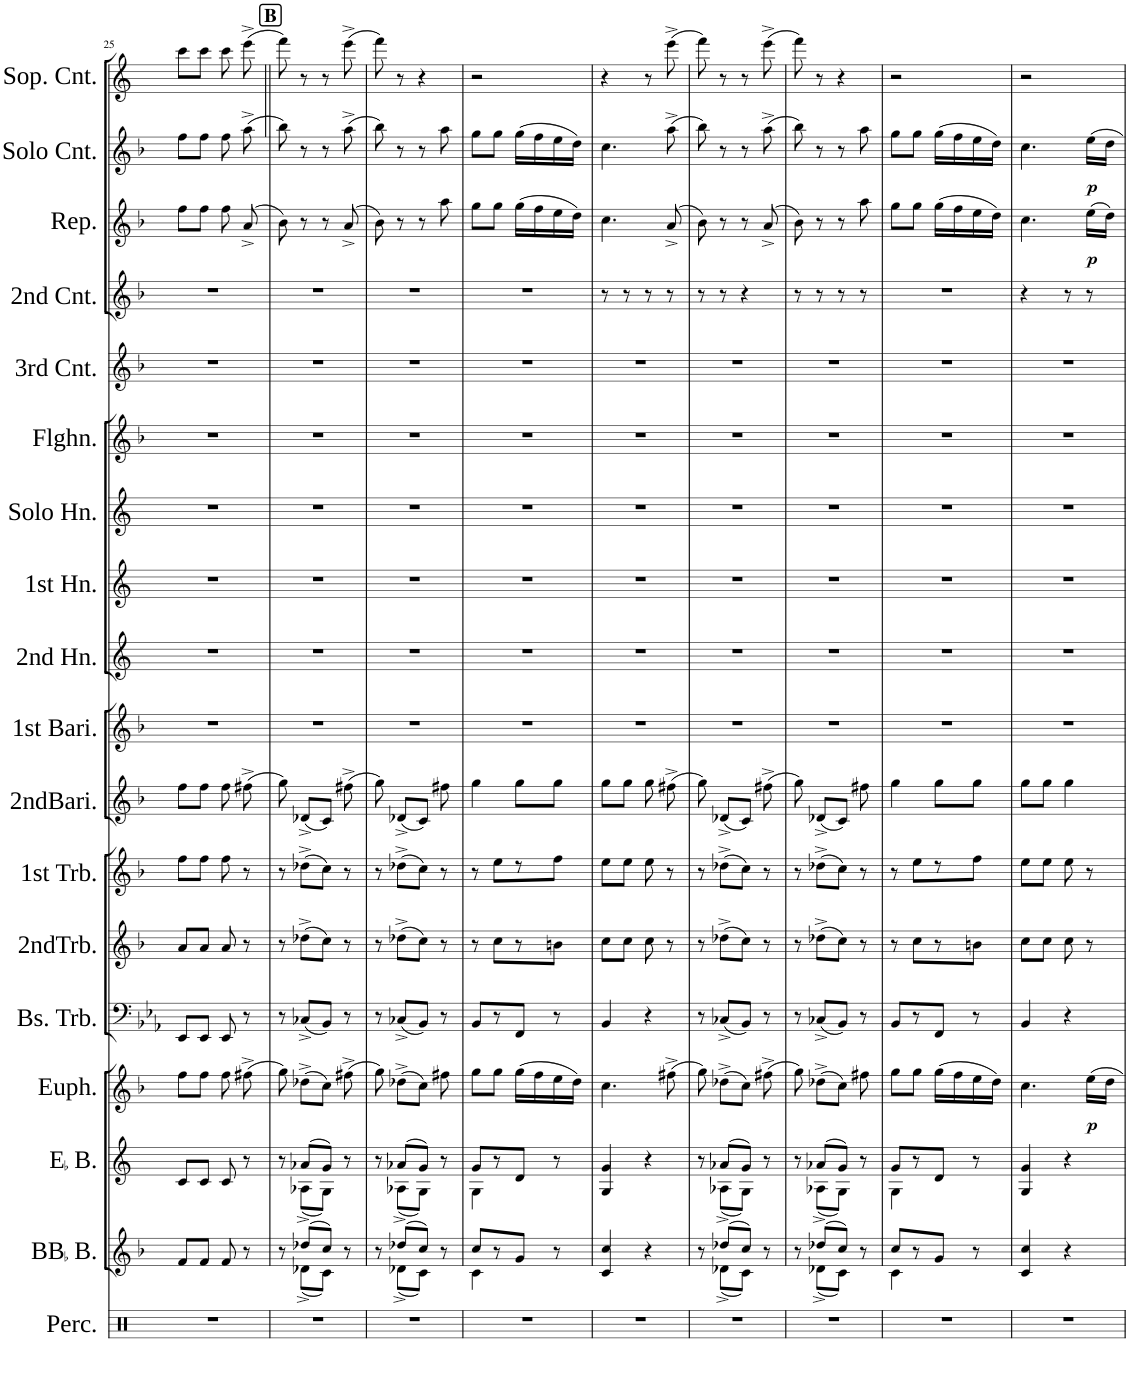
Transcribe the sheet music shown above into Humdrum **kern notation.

**kern	**kern	**kern	**kern	**dynam	**kern	**kern	**kern	**kern	**kern	**kern	**kern	**kern	**kern	**kern	**kern	**kern	**dynam	**kern	**dynam	**kern
*part18	*part17	*part16	*part15	*part15	*part14	*part13	*part12	*part11	*part10	*part9	*part8	*part7	*part6	*part5	*part4	*part3	*part3	*part2	*part2	*part1
*staff18	*staff17	*staff16	*staff15	*staff15	*staff14	*staff13	*staff12	*staff11	*staff10	*staff9	*staff8	*staff7	*staff6	*staff5	*staff4	*staff3	*staff3	*staff2	*staff2	*staff1
*I"Percussion	*I"BBaccidentalFlat Bass	*I"EaccidentalFlat Bass	*I"Euphonium	*	*I"Bass Trombone	*I"2nd Trombone	*I"1st Trombone	*I"2nd Baritone	*I"1st Baritone	*I"2nd Horn	*I"1st Horn	*I"Solo Horn	*I"Flugel Horn	*I"3rd Cornet	*I"2nd Cornet	*I"Repiano	*	*I"Solo Cornet	*	*I"Soprano Cornet
*I'Perc.	*I'BBaccidentalFlat B.	*I'EaccidentalFlat B.	*I'Euph.	*	*I'Bs. Trb.	*I'2ndTrb.	*I'1st Trb.	*I'2ndBari.	*I'1st Bari.	*I'2nd Hn.	*I'1st Hn.	*I'Solo Hn.	*I'Flghn.	*I'3rd Cnt.	*I'2nd Cnt.	*I'Rep.	*	*I'Solo Cnt.	*	*I'Sop. Cnt.
!!LO:PB:g=z
*clefX	*clefG2	*clefG2	*clefG2	*	*clefF4	*clefG2	*clefG2	*clefG2	*clefG2	*clefG2	*clefG2	*clefG2	*clefG2	*clefG2	*clefG2	*clefG2	*	*clefG2	*	*clefG2
*	*Trd15c26	*Trd12c21	*Trd8c14	*	*	*Trd8c14	*Trd8c14	*Trd8c14	*Trd8c14	*Trd5c9	*Trd5c9	*Trd5c9	*Trd1c2	*Trd1c2	*Trd1c2	*Trd1c2	*	*Trd1c2	*	*Trd-2c-3
*k[]	*k[b-]	*k[]	*k[b-]	*	*k[b-e-a-]	*k[b-]	*k[b-]	*k[b-]	*k[b-]	*k[]	*k[]	*k[]	*k[b-]	*k[b-]	*k[b-]	*k[b-]	*	*k[b-]	*	*k[]
*M2/4	*M2/4	*M2/4	*M2/4	*	*M2/4	*M2/4	*M2/4	*M2/4	*M2/4	*M2/4	*M2/4	*M2/4	*M2/4	*M2/4	*M2/4	*M2/4	*	*M2/4	*	*M2/4
=25	=25	=25	=25	=25	=25	=25	=25	=25	=25	=25	=25	=25	=25	=25	=25	=25	=25	=25	=25	=25
2r	8f/L	8c/L	8ff\L	.	8EE-/L	8a/L	8ff\L	8ff\L	2r	2r	2r	2r	2r	2r	2r	8ff\L	.	8ff\L	.	8ccc\L
.	8f/J	8c/J	8ff\J	.	8EE-/J	8a/J	8ff\J	8ff\J	.	.	.	.	.	.	.	8ff\J	.	8ff\J	.	8ccc\J
.	8f/	8c/	8ff\	.	8EE-/	8a/	8ff\	8ff\	.	.	.	.	.	.	.	8ff\	.	8ff\	.	8ccc\
.	8r	8r	(8ff#X^\	.	8r	8r	8r	(8ff#X^\	.	.	.	.	.	.	.	(8a^/	.	(8aa^\	.	(8eee^\
!!LO:REH:place=s1:a:B:cj:fs=14:t=B
=26||	=26||	=26||	=26||	=26||	=26||	=26||	=26||	=26||	=26||	=26||	=26||	=26||	=26||	=26||	=26||	=26||	=26||	=26||	=26||	=26||
*	*^	*^	*	*	*^	*^	*^	*	*	*	*	*	*	*	*	*	*	*	*	*
2r	8r	8ryy	8r	8ryy	8gg\)	.	8r	4.ryy	8r	4.ryy	8r	4.ryy	8gg\)	2r	2r	2r	2r	2r	2r	2r	8b-\)	.	8bb-\)	.	8fff\)
.	(8dd-X/L	(8d-X^\L	(8a-X/L	(8A-X^\L	(8dd-X^\L	.	(8C-X^/L	.	(8dd-X^\L	.	(8dd-X^\L	.	(8d-X^/L	.	.	.	.	.	.	.	8r	.	8r	.	8r
.	8cc/J)	8c\J)	8g/J)	8G\J)	8cc\J)	.	8BB-/J)	.	8cc\J)	.	8cc\J)	.	8c/J)	.	.	.	.	.	.	.	8r	.	8r	.	8r
.	8r	8ryy	8r	8ryy	(8ff#X^\	.	8r	8ryy	8r	8ryy	8r	8ryy	(8ff#X^\	.	.	.	.	.	.	.	(8a^/	.	(8aa^\	.	(8eee^\
=27	=27	=27	=27	=27	=27	=27	=27	=27	=27	=27	=27	=27	=27	=27	=27	=27	=27	=27	=27	=27	=27	=27	=27	=27	=27
2r	8r	8ryy	8r	8ryy	8gg\)	.	8r	4.ryy	8r	4.ryy	8r	4.ryy	8gg\)	2r	2r	2r	2r	2r	2r	2r	8b-\)	.	8bb-\)	.	8fff\)
.	(8dd-X/L	(8d-X^\L	(8a-X/L	(8A-X^\L	(8dd-X^\L	.	(8C-X^/L	.	(8dd-X^\L	.	(8dd-X^\L	.	(8d-X^/L	.	.	.	.	.	.	.	8r	.	8r	.	8r
.	8cc/J)	8c\J)	8g/J)	8G\J)	8cc\J)	.	8BB-/J)	.	8cc\J)	.	8cc\J)	.	8c/J)	.	.	.	.	.	.	.	8r	.	8r	.	4r
.	8r	8ryy	8r	8ryy	8ff#X\	.	8r	8ryy	8r	8ryy	8r	8ryy	8ff#X\	.	.	.	.	.	.	.	8aa\	.	8aa\	.	.
*	*	*	*	*	*	*	*	*	*v	*v	*	*	*	*	*	*	*	*	*	*	*	*	*	*	*
*	*	*	*	*	*	*	*	*	*	*v	*v	*	*	*	*	*	*	*	*	*	*	*	*	*
=28	=28	=28	=28	=28	=28	=28	=28	=28	=28	=28	=28	=28	=28	=28	=28	=28	=28	=28	=28	=28	=28	=28	=28
2r	8cc/L	8c\L	8g/L	8G\L	8gg\L	.	8BB-/L	8ryy	8r	8r	4gg\	2r	2r	2r	2r	2r	2r	2r	8gg\L	.	8gg\L	.	2r
.	8r	8ryy	8r	8ryy	8gg\J	.	8r	8ryy	8cc\L	8ee\L	.	.	.	.	.	.	.	.	8gg\J	.	8gg\J	.	.
.	8g/J	8ryy	8d/J	8ryy	(16gg\LL	.	8FF/J	8ryy	8r	8r	8gg\L	.	.	.	.	.	.	.	(16gg\LL	.	(16gg\LL	.	.
.	.	.	.	.	16ff\	.	.	.	.	.	.	.	.	.	.	.	.	.	16ff\	.	16ff\	.	.
.	8r	8ryy	8r	8ryy	16ee\	.	8r	8ryy	8bn\J	8ff\J	8gg\J	.	.	.	.	.	.	.	16ee\	.	16ee\	.	.
.	.	.	.	.	16dd\JJ)	.	.	.	.	.	.	.	.	.	.	.	.	.	16dd\JJ)	.	16dd\JJ)	.	.
=29	=29	=29	=29	=29	=29	=29	=29	=29	=29	=29	=29	=29	=29	=29	=29	=29	=29	=29	=29	=29	=29	=29	=29
2r	4cc/	4c/	4g/	4G/	4.cc\	.	4BB-/	4ryy	8cc\L	8ee\L	8gg\L	2r	2r	2r	2r	2r	2r	8r	4.cc\	.	4.cc\	.	4r
.	.	.	.	.	.	.	.	.	8cc\J	8ee\J	8gg\J	.	.	.	.	.	.	8r	.	.	.	.	.
.	4r	4ryy	4r	4ryy	.	.	4r	4ryy	8cc\	8ee\	8gg\	.	.	.	.	.	.	8r	.	.	.	.	8r
.	.	.	.	.	(8ff#X^\	.	.	.	8r	8r	(8ff#X^\	.	.	.	.	.	.	8r	(8a^/	.	(8aa^\	.	(8eee^\
=30	=30	=30	=30	=30	=30	=30	=30	=30	=30	=30	=30	=30	=30	=30	=30	=30	=30	=30	=30	=30	=30	=30	=30
*	*	*	*	*	*	*	*	*	*^	*^	*	*	*	*	*	*	*	*	*	*	*	*	*
2r	8r	8ryy	8r	8ryy	8gg\)	.	8r	4.ryy	8r	4.ryy	8r	4.ryy	8gg\)	2r	2r	2r	2r	2r	2r	8r	8b-\)	.	8bb-\)	.	8fff\)
.	(8dd-X/L	(8d-X^\L	(8a-X/L	(8A-X^\L	(8dd-X^\L	.	(8C-X^/L	.	(8dd-X^\L	.	(8dd-X^\L	.	(8d-X^/L	.	.	.	.	.	.	8r	8r	.	8r	.	8r
.	8cc/J)	8c\J)	8g/J)	8G\J)	8cc\J)	.	8BB-/J)	.	8cc\J)	.	8cc\J)	.	8c/J)	.	.	.	.	.	.	4r	8r	.	8r	.	8r
.	8r	8ryy	8r	8ryy	(8ff#X^\	.	8r	8ryy	8r	8ryy	8r	8ryy	(8ff#X^\	.	.	.	.	.	.	.	(8a^/	.	(8aa^\	.	(8eee^\
=31	=31	=31	=31	=31	=31	=31	=31	=31	=31	=31	=31	=31	=31	=31	=31	=31	=31	=31	=31	=31	=31	=31	=31	=31	=31
2r	8r	8ryy	8r	8ryy	8gg\)	.	8r	4.ryy	8r	4.ryy	8r	4.ryy	8gg\)	2r	2r	2r	2r	2r	2r	8r	8b-\)	.	8bb-\)	.	8fff\)
.	(8dd-X/L	(8d-X^\L	(8a-X/L	(8A-X^\L	(8dd-X^\L	.	(8C-X^/L	.	(8dd-X^\L	.	(8dd-X^\L	.	(8d-X^/L	.	.	.	.	.	.	8r	8r	.	8r	.	8r
.	8cc/J)	8c\J)	8g/J)	8G\J)	8cc\J)	.	8BB-/J)	.	8cc\J)	.	8cc\J)	.	8c/J)	.	.	.	.	.	.	8r	8r	.	8r	.	4r
.	8r	8ryy	8r	8ryy	8ff#X\	.	8r	8ryy	8r	8ryy	8r	8ryy	8ff#X\	.	.	.	.	.	.	8r	8aa\	.	8aa\	.	.
*	*	*	*	*	*	*	*	*	*v	*v	*	*	*	*	*	*	*	*	*	*	*	*	*	*	*
*	*	*	*	*	*	*	*	*	*	*v	*v	*	*	*	*	*	*	*	*	*	*	*	*	*
=32	=32	=32	=32	=32	=32	=32	=32	=32	=32	=32	=32	=32	=32	=32	=32	=32	=32	=32	=32	=32	=32	=32	=32
2r	8cc/L	8c\L	8g/L	8G\L	8gg\L	.	8BB-/L	8ryy	8r	8r	4gg\	2r	2r	2r	2r	2r	2r	2r	8gg\L	.	8gg\L	.	2r
.	8r	8ryy	8r	8ryy	8gg\J	.	8r	8ryy	8cc\L	8ee\L	.	.	.	.	.	.	.	.	8gg\J	.	8gg\J	.	.
.	8g/J	8ryy	8d/J	8ryy	(16gg\LL	.	8FF/J	8ryy	8r	8r	8gg\L	.	.	.	.	.	.	.	(16gg\LL	.	(16gg\LL	.	.
.	.	.	.	.	16ff\	.	.	.	.	.	.	.	.	.	.	.	.	.	16ff\	.	16ff\	.	.
.	8r	8ryy	8r	8ryy	16ee\	.	8r	8ryy	8bn\J	8ff\J	8gg\J	.	.	.	.	.	.	.	16ee\	.	16ee\	.	.
.	.	.	.	.	16dd\JJ)	.	.	.	.	.	.	.	.	.	.	.	.	.	16dd\JJ)	.	16dd\JJ)	.	.
=33	=33	=33	=33	=33	=33	=33	=33	=33	=33	=33	=33	=33	=33	=33	=33	=33	=33	=33	=33	=33	=33	=33	=33
2r	4cc/	4c/	4g/	4G/	4.cc\	.	4BB-/	4ryy	8cc\L	8ee\L	8gg\L	2r	2r	2r	2r	2r	2r	4r	4.cc\	.	4.cc\	.	2r
.	.	.	.	.	.	.	.	.	8cc\J	8ee\J	8gg\J	.	.	.	.	.	.	.	.	.	.	.	.
.	4r	4ryy	4r	4ryy	.	.	4r	4ryy	8cc\	8ee\	4gg\	.	.	.	.	.	.	8r	.	.	.	.	.
!	!	!	!	!	!	!LO:DY:b	!	!	!	!	!	!	!	!	!	!	!	!	!	!LO:DY:b	!	!LO:DY:b	!
.	.	.	.	.	16ee\LL	p	.	.	8r	8r	.	.	.	.	.	.	.	8r	(16ee\LL	p	16ee\LL	p	.
.	.	.	.	.	16dd\JJ	.	.	.	.	.	.	.	.	.	.	.	.	.	16dd\JJ)	.	16dd\JJ	.	.
*	*v	*v	*	*	*	*	*v	*v	*	*	*	*	*	*	*	*	*	*	*	*	*	*	*
*	*	*v	*v	*	*	*	*	*	*	*	*	*	*	*	*	*	*	*	*	*	*
=	=	=	=	=	=	=	=	=	=	=	=	=	=	=	=	=	=	=	=	=
*-	*-	*-	*-	*-	*-	*-	*-	*-	*-	*-	*-	*-	*-	*-	*-	*-	*-	*-	*-	*-
